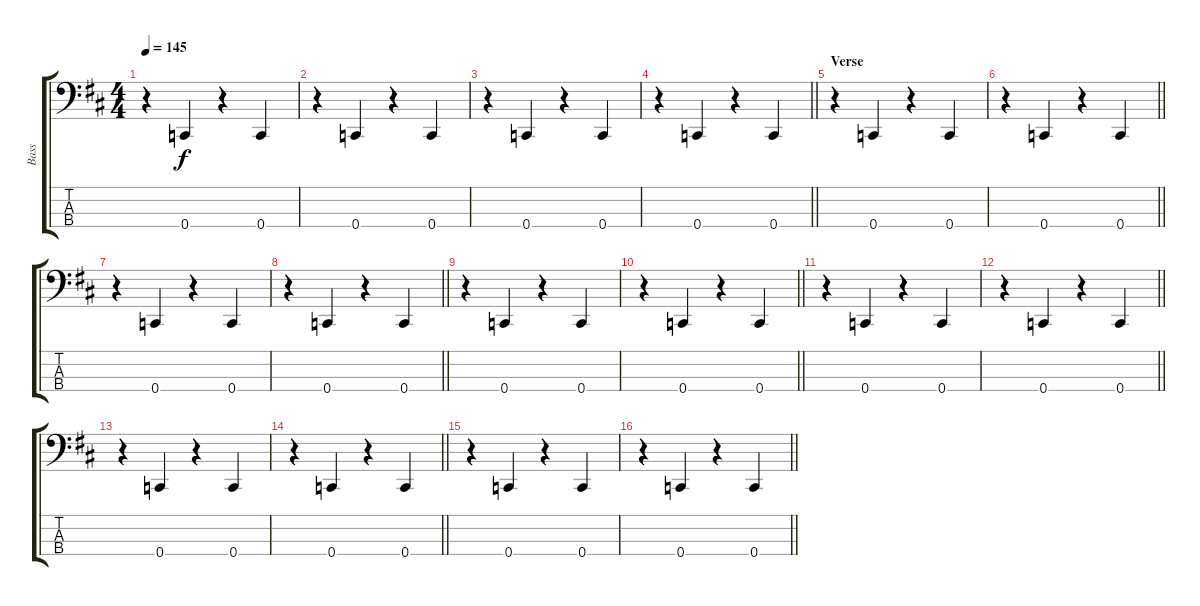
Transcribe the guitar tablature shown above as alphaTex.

\track ("Bass" "Bass") {instrument electricbasspick}
\staff {score tabs}
\tuning (F2 C2 G1 C1) {hide}
\ts (4 4)
\tempo 145
\clef f4
\ks d
r.4{dy f instrument electricbasspick} 0.4.4 r.4 0.4.4 |
r.4 0.4.4 r.4 0.4.4 |
r.4 0.4.4 r.4 0.4.4 |
\barLineRight lightlight
r.4 0.4.4 r.4 0.4.4 |
\section ("" "Verse")
r.4 0.4.4 r.4 0.4.4 |
\barLineRight lightlight
r.4 0.4.4 r.4 0.4.4 |
r.4 0.4.4 r.4 0.4.4 |
\barLineRight lightlight
r.4 0.4.4 r.4 0.4.4 |
r.4 0.4.4 r.4 0.4.4 |
\barLineRight lightlight
r.4 0.4.4 r.4 0.4.4 |
r.4 0.4.4 r.4 0.4.4 |
\barLineRight lightlight
r.4 0.4.4 r.4 0.4.4 |
r.4 0.4.4 r.4 0.4.4 |
\barLineRight lightlight
r.4 0.4.4 r.4 0.4.4 |
r.4 0.4.4 r.4 0.4.4 |
\barLineRight lightlight
r.4 0.4.4 r.4 0.4.4
